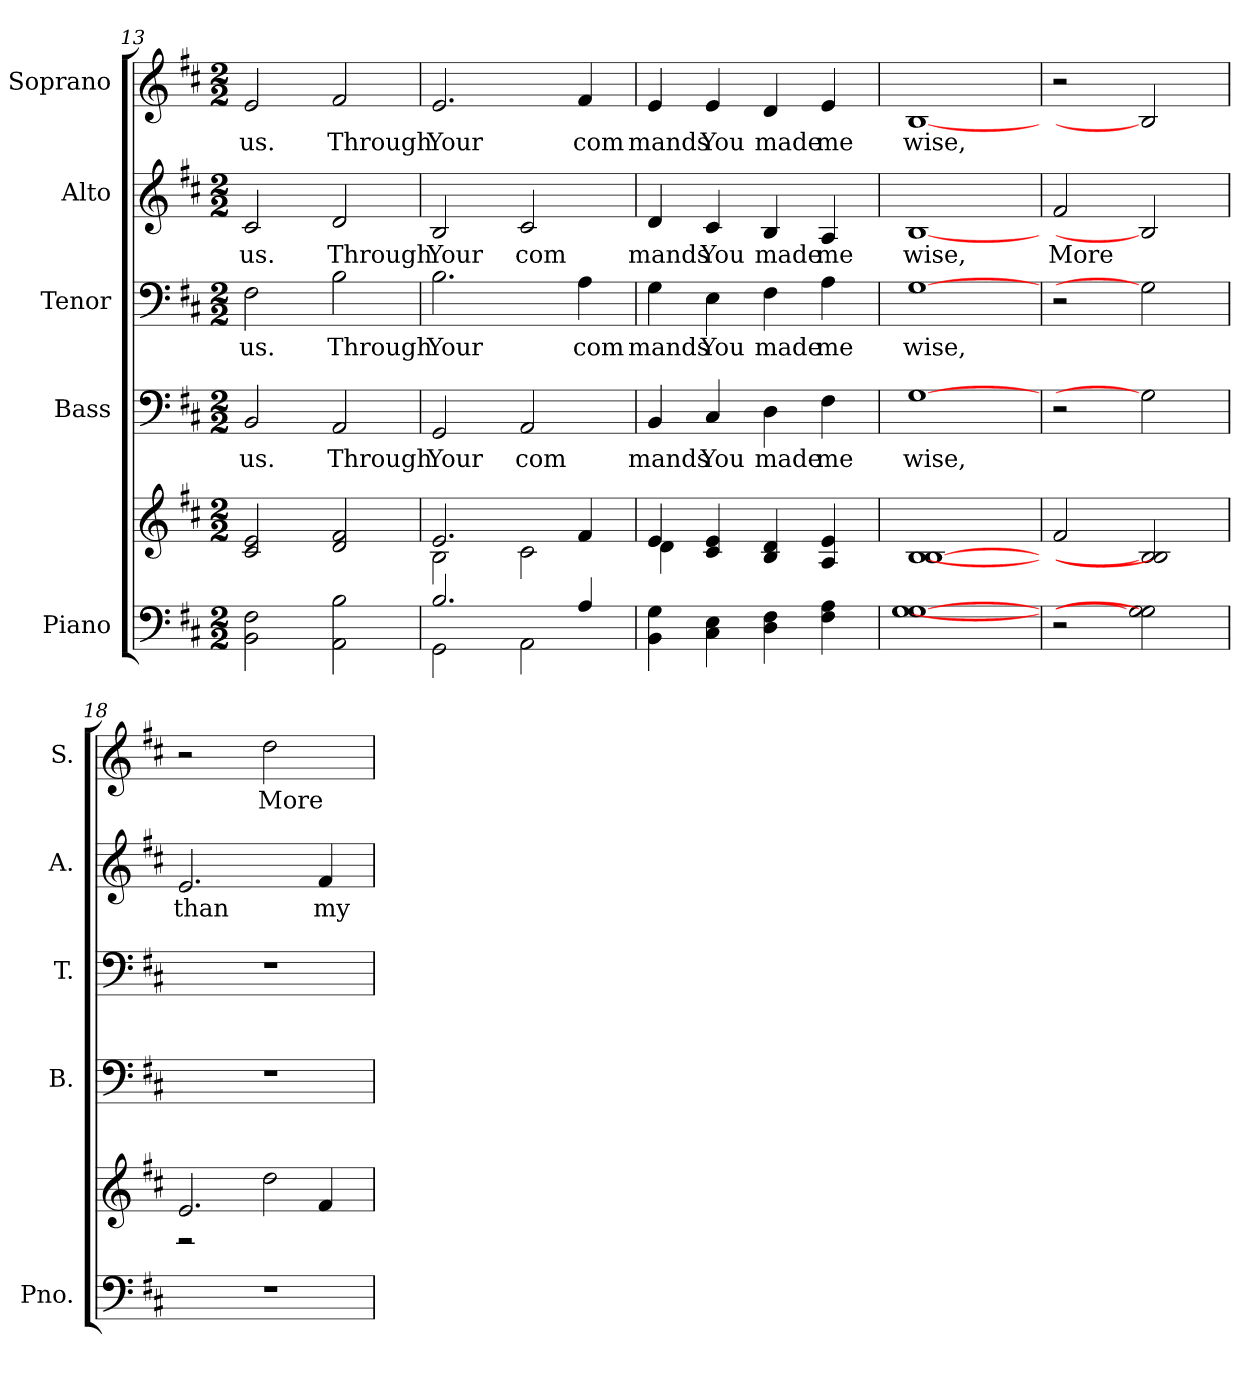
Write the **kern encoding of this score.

**kern	**kern	**kern	**text	**kern	**text	**kern	**text	**kern	**text
*part5	*part5	*part4	*part4	*part3	*part3	*part2	*part2	*part1	*part1
*staff6	*staff5	*staff4	*staff4	*staff3	*staff3	*staff2	*staff2	*staff1	*staff1
*I"Piano	*	*I"Bass	*	*I"Tenor	*	*I"Alto	*	*I"Soprano	*
*I'Pno.	*	*I'B.	*	*I'T.	*	*I'A.	*	*I'S.	*
!!LO:PB:g=z
*clefF4	*clefG2	*clefF4	*	*clefF4	*	*clefG2	*	*clefG2	*
*k[f#c#]	*k[f#c#]	*k[f#c#]	*	*k[f#c#]	*	*k[f#c#]	*	*k[f#c#]	*
*D:	*D:	*D:	*	*D:	*	*D:	*	*D:	*
*M2/2	*M2/2	*M2/2	*	*M2/2	*	*M2/2	*	*M2/2	*
=13	=13	=13	=13	=13	=13	=13	=13	=13	=13
!	!	!	!LO:LY:b:color=#000000	!	!	!	!	!	!
!	!	!	!	!	!LO:LY:b:color=#000000	!	!	!	!
!	!	!	!	!	!	!	!LO:LY:b:color=#000000	!	!
!	!	!	!	!	!	!	!	!	!LO:LY:b:color=#000000
2BBi\ 2F#i	2c#i/ 2ei	2BBi/	us.	2F#i\	us.	2c#i/	us.	2ei/	us.
!	!	!	!LO:LY:b:color=#000000	!	!	!	!	!	!
!	!	!	!	!	!LO:LY:b:color=#000000	!	!	!	!
!	!	!	!	!	!	!	!LO:LY:b:color=#000000	!	!
!	!	!	!	!	!	!	!	!	!LO:LY:b:color=#000000
2AAi\ 2Bi	2di/ 2f#i	2AAi/	Through	2Bi\	Through	2di/	Through	2f#i/	Through
=14	=14	=14	=14	=14	=14	=14	=14	=14	=14
*^	*^	*	*	*	*	*	*	*	*
!	!	!	!	!	!LO:LY:b:color=#000000	!	!	!	!	!	!
!	!	!	!	!	!	!	!LO:LY:b:color=#000000	!	!	!	!
!	!	!	!	!	!	!	!	!	!LO:LY:b:color=#000000	!	!
!	!	!	!	!	!	!	!	!	!	!	!LO:LY:b:color=#000000
2.Bi/	2GGi\	2.ei/	2Bi\	2GGi/	Your	2.Bi\	Your	2Bi/	Your	2.ei/	Your
!	!	!	!	!	!LO:LY:b:color=#000000	!	!	!	!	!	!
!	!	!	!	!	!	!	!	!	!LO:LY:b:color=#000000	!	!
.	2AAi\	.	2c#i\	2AAi/	com	.	.	2c#i/	com	.	.
!	!	!	!	!	!	!	!LO:LY:b:color=#000000	!	!	!	!
!	!	!	!	!	!	!	!	!	!	!	!LO:LY:b:color=#000000
4Ai/	.	4f#i/	.	.	.	4Ai\	com	.	.	4f#i/	com
*v	*v	*	*	*	*	*	*	*	*	*	*
=15	=15	=15	=15	=15	=15	=15	=15	=15	=15	=15
!	!	!	!	!LO:LY:b:color=#000000	!	!	!	!	!	!
!	!	!	!	!	!	!LO:LY:b:color=#000000	!	!	!	!
!	!	!	!	!	!	!	!	!LO:LY:b:color=#000000	!	!
!	!	!	!	!	!	!	!	!	!	!LO:LY:b:color=#000000
4BBi\ 4Gi	4ei/	4di\	4BBi/	mands	4Gi\	mands	4di/	mands	4ei/	mands
!	!	!	!	!LO:LY:b:color=#000000	!	!	!	!	!	!
!	!	!	!	!	!	!LO:LY:b:color=#000000	!	!	!	!
!	!	!	!	!	!	!	!	!LO:LY:b:color=#000000	!	!
!	!	!	!	!	!	!	!	!	!	!LO:LY:b:color=#000000
4C#i\ 4Ei	4c#i/ 4ei	2.ryy	4C#i/	You	4Ei\	You	4c#i/	You	4ei/	You
!	!	!	!	!LO:LY:b:color=#000000	!	!	!	!	!	!
!	!	!	!	!	!	!LO:LY:b:color=#000000	!	!	!	!
!	!	!	!	!	!	!	!	!LO:LY:b:color=#000000	!	!
!	!	!	!	!	!	!	!	!	!	!LO:LY:b:color=#000000
4Di\ 4F#i	4Bi/ 4di	.	4Di\	made	4F#i\	made	4Bi/	made	4di/	made
!	!	!	!	!LO:LY:b:color=#000000	!	!	!	!	!	!
!	!	!	!	!	!	!LO:LY:b:color=#000000	!	!	!	!
!	!	!	!	!	!	!	!	!LO:LY:b:color=#000000	!	!
!	!	!	!	!	!	!	!	!	!	!LO:LY:b:color=#000000
4F#i\ 4Ai	4Ai/ 4ei	.	4F#i\	me	4Ai\	me	4Ai/	me	4ei/	me
*	*v	*v	*	*	*	*	*	*	*	*
=16	=16	=16	=16	=16	=16	=16	=16	=16	=16
!	!	!	!LO:LY:b:color=#000000	!	!	!	!	!	!
!	!	!	!	!	!LO:LY:b:color=#000000	!	!	!	!
!	!	!	!	!	!	!	!LO:LY:b:color=#000000	!	!
!	!	!	!	!	!	!	!	!	!LO:LY:b:color=#000000
[1Gi [1Gi	[1Bi [1Bi	[1Gi	wise,	[1Gi	wise,	[1Bi	wise,	[1Bi	wise,
=17	=17	=17	=17	=17	=17	=17	=17	=17	=17
!	!	!	!	!	!	!	!LO:LY:b:color=#000000	!	!
2r	2f#i/	2r	.	2r	.	2f#i/	More	2r	.
2Gi] 2Gi]	2Bi] 2Bi]	2Gi]	.	2Gi]	.	2Bi]	.	2Bi]	.
=18	=18	=18	=18	=18	=18	=18	=18	=18	=18
*	*^	*	*	*	*	*	*	*	*
!	!	!	!	!	!	!	!	!LO:LY:b:color=#000000	!	!
1r	2.ei/	2r	1r	.	1r	.	2.ei/	than	2r	.
!	!	!	!	!	!	!	!	!	!	!LO:LY:b:color=#000000
.	.	2ddi\	.	.	.	.	.	.	2ddi\	More
!	!	!	!	!	!	!	!	!LO:LY:b:color=#000000	!	!
.	4f#i/	.	.	.	.	.	4f#i/	my	.	.
*	*v	*v	*	*	*	*	*	*	*	*
=	=	=	=	=	=	=	=	=	=
*-	*-	*-	*-	*-	*-	*-	*-	*-	*-
